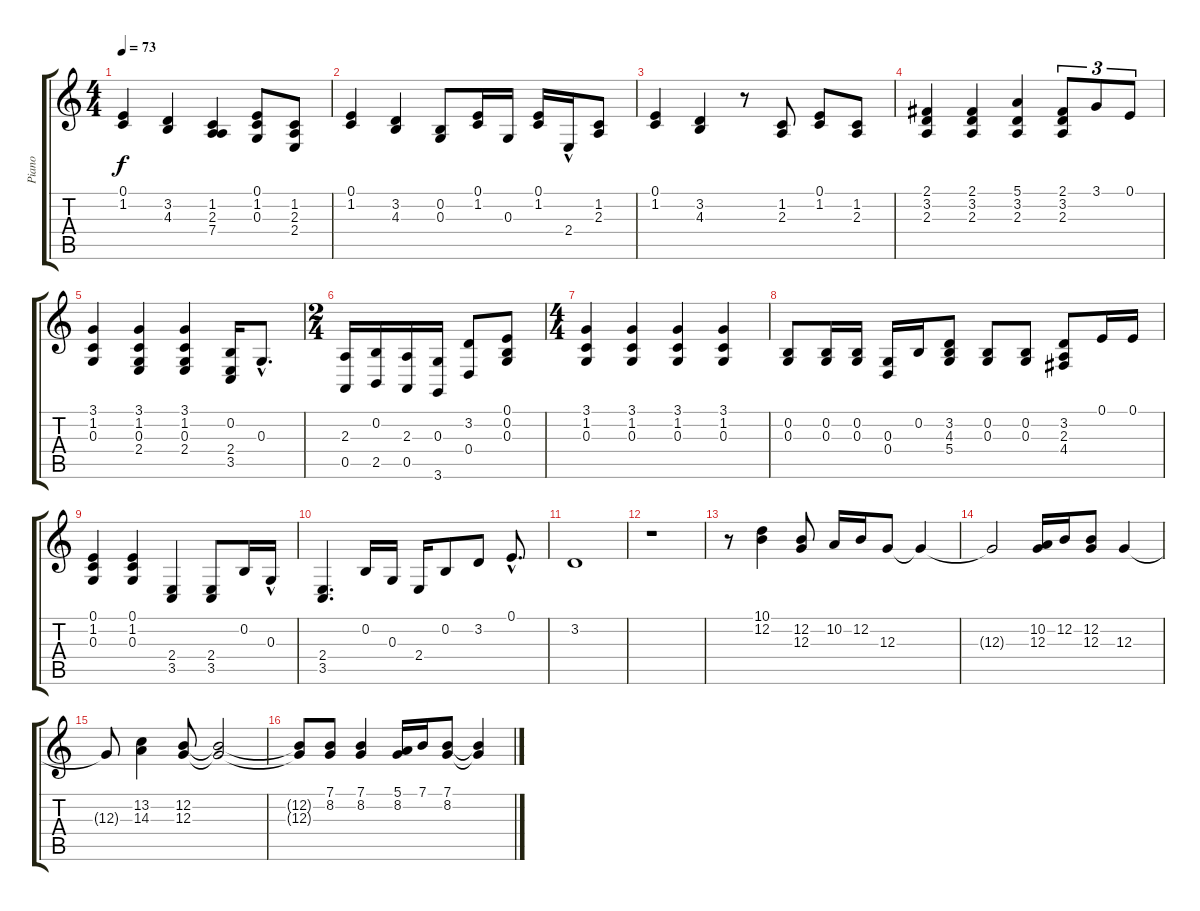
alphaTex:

\track ("Piano" "Piano") {instrument acousticgrandpiano}
\staff {score tabs}
\tuning (E4 B3 G3 D3 A2 E2) {hide}
\ts (4 4)
\tempo 73
\clef g2
\ks c
(0.1 1.2).4{dy f} (3.2 4.3).4 (1.2 2.3 7.4).4 (0.1 1.2 0.3).8 (1.2 2.3 2.4).8 |
(0.1 1.2).4 (3.2 4.3).4 (0.2 0.3).8 (0.1 1.2).16 0.3.16 (0.1 1.2).16 2.4{hac}.16 (1.2 2.3).8 |
(0.1 1.2).4 (3.2 4.3).4 r.8 (1.2 2.3).8 (0.1 1.2).8 (1.2 2.3).8 |
(2.1 3.2 2.3).4 (2.1 3.2 2.3).4 (5.1 3.2 2.3).4 (2.1 3.2 2.3).8{tu (3 2)} 3.1.8{tu (3 2)} 0.1.8{tu (3 2)} |
(3.1 1.2 0.3).4 (3.1 1.2 0.3 2.4).4 (3.1 1.2 0.3 2.4).4 (0.2 2.4 3.5).16 0.3{hac}.8{d} |
\ts (2 4)
(2.3 0.5).16 (0.2 2.5).16 (2.3 0.5).16 (0.3 3.6).16 (3.2 0.4).8 (0.1 0.2 0.3).8 |
\ts (4 4)
(3.1 1.2 0.3).4 (3.1 1.2 0.3).4 (3.1 1.2 0.3).4 (3.1 1.2 0.3).4 |
(0.2 0.3).8 (0.2 0.3).16 (0.2 0.3).16 (0.3 0.4).16 0.2.16 (3.2 4.3 5.4).8 (0.2 0.3).8 (0.2 0.3).8 (3.2 2.3 4.4).8 0.1.16 0.1.16 |
(0.1 1.2 0.3).4 (0.1 1.2 0.3).4 (2.4 3.5).4 (2.4 3.5).8 0.2.16 0.3{hac}.16 |
(2.4 3.5).4{d} 0.2.16 0.3.16 2.4.16 0.2.8 3.2.8 0.1{hac}.8{d} |
3.2.1 |
r.1 |
r.8 (10.1 12.2).4 (12.2 12.3).8 10.2.16 12.2.16 12.3.8 12.3{t}.4 |
12.3{t}.2 (10.2 12.3).16 12.2.16 (12.2 12.3).8 12.3.4 |
12.3{t}.8 (13.2 14.3).4 (12.2 12.3).8 (12.2{t} 12.3{t}).2 |
(12.2{t} 12.3{t}).8 (7.1 8.2).8 (7.1 8.2).4 (5.1 8.2).16 7.1.16 (7.1 8.2).8 (7.1{t} 8.2{t}).4
